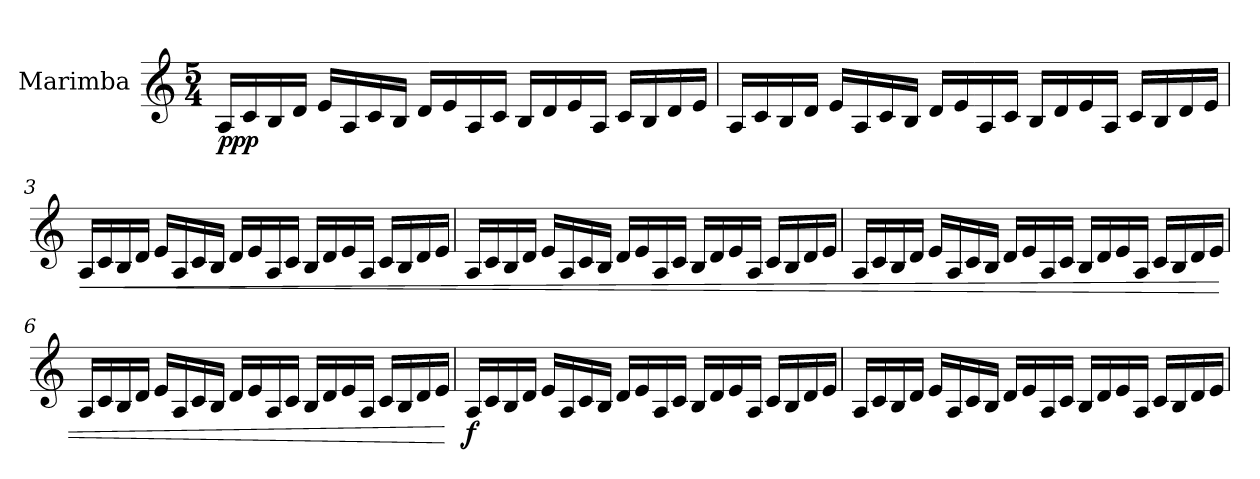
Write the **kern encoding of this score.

**kern	**dynam
*part1	*part1
*staff1	*staff1
*I"Marimba	*
*I'Mar.	*
*clefG2	*
*k[]	*
*M5/4	*
*MM112	*
=1	=1
!	!LO:DY:b
16A/LL	ppp
16c/	.
16B/	.
16d/JJ	.
16e/LL	.
16A/	.
16c/	.
16B/JJ	.
16d/LL	.
16e/	.
16A/	.
16c/JJ	.
16B/LL	.
16d/	.
16e/	.
16A/JJ	.
16c/LL	.
16B/	.
16d/	.
16e/JJ	.
=2	=2
16A/LL	.
16c/	.
16B/	.
16d/JJ	.
16e/LL	.
16A/	.
16c/	.
16B/JJ	.
16d/LL	.
16e/	.
16A/	.
16c/JJ	.
16B/LL	.
16d/	.
16e/	.
16A/JJ	.
16c/LL	.
16B/	.
16d/	.
16e/JJ	.
!!LO:LB:g=z
=3	=3
!	!LO:HP:b
16A/LL	<
16c/	.
16B/	.
16d/JJ	.
16e/LL	.
16A/	.
16c/	.
16B/JJ	.
16d/LL	.
16e/	.
16A/	.
16c/JJ	.
16B/LL	.
16d/	.
16e/	.
16A/JJ	.
16c/LL	.
16B/	.
16d/	.
16e/JJ	.
=4	=4
16A/LL	.
16c/	.
16B/	.
16d/JJ	.
16e/LL	.
16A/	.
16c/	.
16B/JJ	.
16d/LL	.
16e/	.
16A/	.
16c/JJ	.
16B/LL	.
16d/	.
16e/	.
16A/JJ	.
16c/LL	.
16B/	.
16d/	.
16e/JJ	.
!!LO:LB:g=z
=5	=5
16A/LL	.
16c/	.
16B/	.
16d/JJ	.
16e/LL	.
16A/	.
16c/	.
16B/JJ	.
16d/LL	.
16e/	.
16A/	.
16c/JJ	.
16B/LL	.
16d/	.
16e/	.
16A/JJ	.
16c/LL	.
16B/	.
16d/	.
16e/JJ	.
=6	=6
16A/LL	.
16c/	.
16B/	.
16d/JJ	.
16e/LL	.
16A/	.
16c/	.
16B/JJ	.
16d/LL	.
16e/	.
16A/	.
16c/JJ	.
16B/LL	.
16d/	.
16e/	.
16A/JJ	.
16c/LL	.
16B/	.
16d/	.
16e/JJ	.
.	[
!!LO:LB:g=z
=7	=7
!	!LO:DY:b
16A/LL	f
16c/	.
16B/	.
16d/JJ	.
16e/LL	.
16A/	.
16c/	.
16B/JJ	.
16d/LL	.
16e/	.
16A/	.
16c/JJ	.
16B/LL	.
16d/	.
16e/	.
16A/JJ	.
16c/LL	.
16B/	.
16d/	.
16e/JJ	.
=8	=8
16A/LL	.
16c/	.
16B/	.
16d/JJ	.
16e/LL	.
16A/	.
16c/	.
16B/JJ	.
16d/LL	.
16e/	.
16A/	.
16c/JJ	.
16B/LL	.
16d/	.
16e/	.
16A/JJ	.
16c/LL	.
16B/	.
16d/	.
16e/JJ	.
=	=
*-	*-
